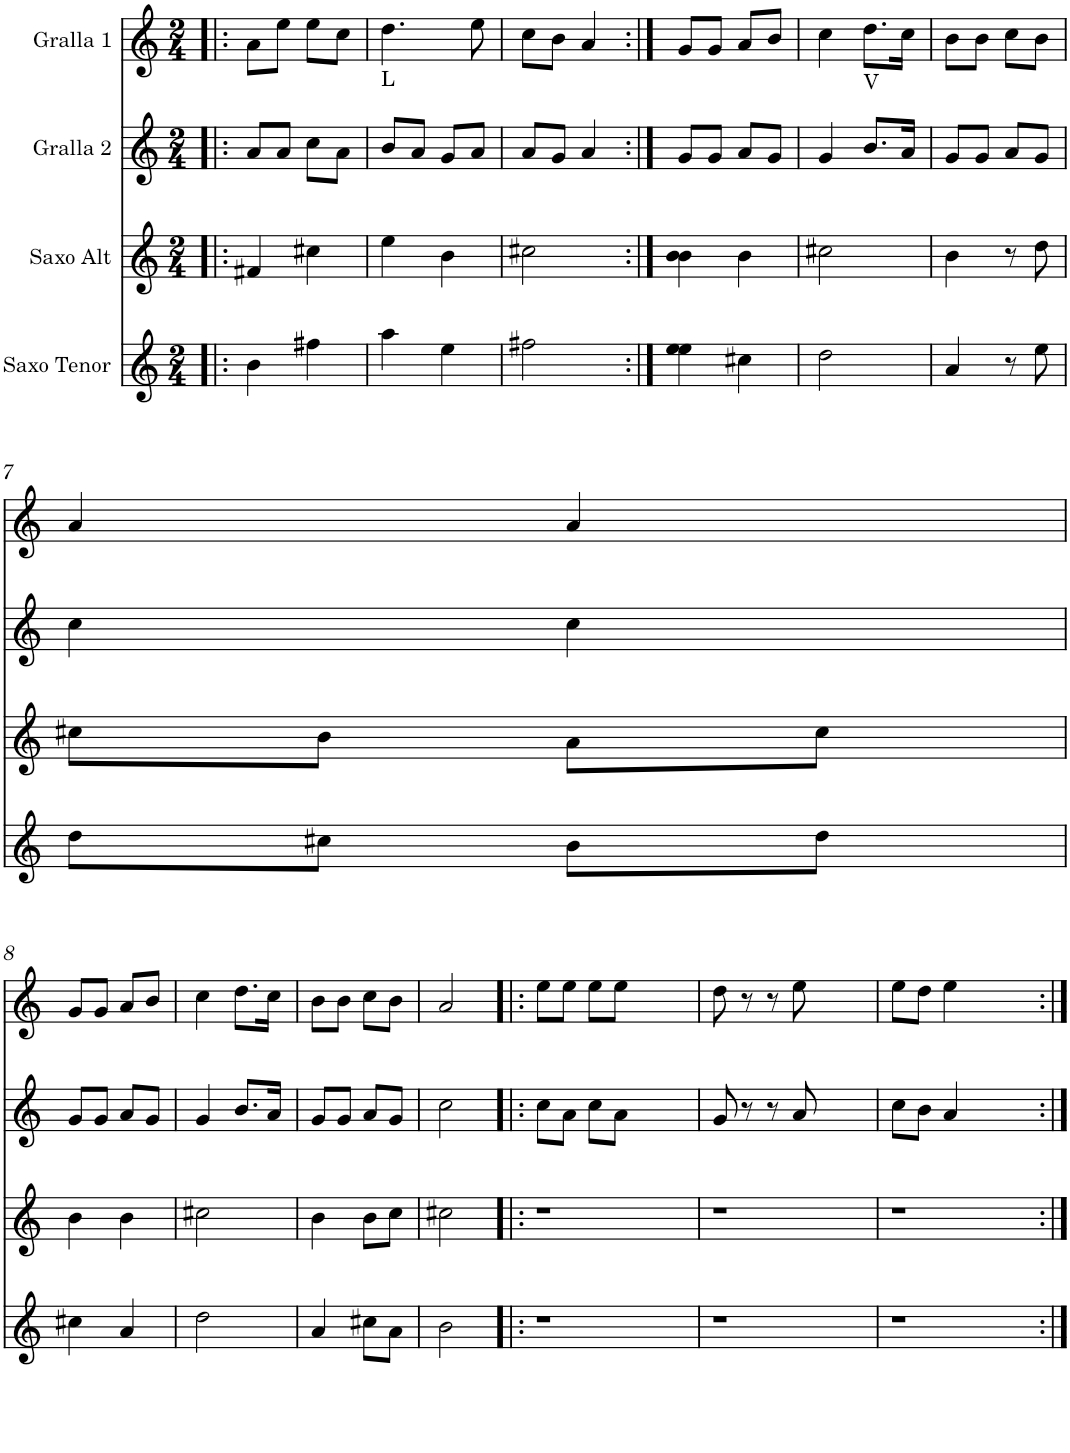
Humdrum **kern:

**kern	**kern	**kern	**kern
*part4	*part3	*part2	*part1
*staff4	*staff3	*staff2	*staff1
*I"Saxo Tenor	*I"Saxo Alt	*I"Gralla 2	*I"Gralla 1
*clefG2	*clefG2	*clefG2	*clefG2
*k[]	*k[]	*k[]	*k[]
*M2/4	*M2/4	*M2/4	*M2/4
=1!|:	=1!|:	=1!|:	=1!|:
4b\	4f#X/	8a/L	8a\L
.	.	8a/J	8ee\J
4ff#X\	4cc#X\	8cc\L	8ee\L
.	.	8a\J	8cc\J
=2	=2	=2	=2
!	!	!	!LO:TX:b:t=L
4aa\	4ee\	8b/L	4.dd\
.	.	8a/J	.
4ee\	4b\	8g/L	.
.	.	8a/J	8ee\
=3	=3	=3	=3
2ff#X\	2cc#X\	8a/L	8cc\L
.	.	8g/J	8b\J
.	.	4a/	4a/
=4:|!	=4:|!	=4:|!	=4:|!
4ee\ 4ee\	4b\ 4b\	8g/L	8g/L
.	.	8g/J	8g/J
4cc#X\	4b\	8a/L	8a/L
.	.	8g/J	8b/J
=5	=5	=5	=5
2dd\	2cc#X\	4g/	4cc\
!	!	!	!LO:TX:b:t=V
.	.	8.b/L	8.dd\L
.	.	16a/Jk	16cc\Jk
=6	=6	=6	=6
4a/	4b\	8g/L	8b\L
.	.	8g/J	8b\J
8r	8r	8a/L	8cc\L
8ee\	8dd\	8g/J	8b\J
!!LO:LB:g=z
=7	=7	=7	=7
8dd\L	8cc#X\L	4cc\	4a/
8cc#X\J	8b\J	.	.
8b\L	8a\L	4cc\	4a/
8dd\J	8cc#\J	.	.
!!LO:LB:g=z
=8	=8	=8	=8
4cc#X\	4b\	8g/L	8g/L
.	.	8g/J	8g/J
4a/	4b\	8a/L	8a/L
.	.	8g/J	8b/J
=9	=9	=9	=9
2dd\	2cc#X\	4g/	4cc\
.	.	8.b/L	8.dd\L
.	.	16a/Jk	16cc\Jk
=10	=10	=10	=10
4a/	4b\	8g/L	8b\L
.	.	8g/J	8b\J
8cc#X\L	8b\L	8a/L	8cc\L
8a\J	8cc\J	8g/J	8b\J
=11	=11	=11	=11
2b\	2cc#X\	2cc\	2a/
=12!|:	=12!|:	=12!|:	=12!|:
2r	2r	8cc\L	8ee\L
.	.	8a\J	8ee\J
.	.	8cc\L	8ee\L
.	.	8a\J	8ee\J
2ryy	2ryy	2ryy	2ryy
=13	=13	=13	=13
2r	2r	8g/	8dd\
.	.	8r	8r
.	.	8r	8r
.	.	8a/	8ee\
2ryy	2ryy	2ryy	2ryy
=14	=14	=14	=14
2r	2r	8cc\L	8ee\L
.	.	8b\J	8dd\J
.	.	4a/	4ee\
2ryy	2ryy	2ryy	2ryy
=:|!	=:|!	=:|!	=:|!
*-	*-	*-	*-
